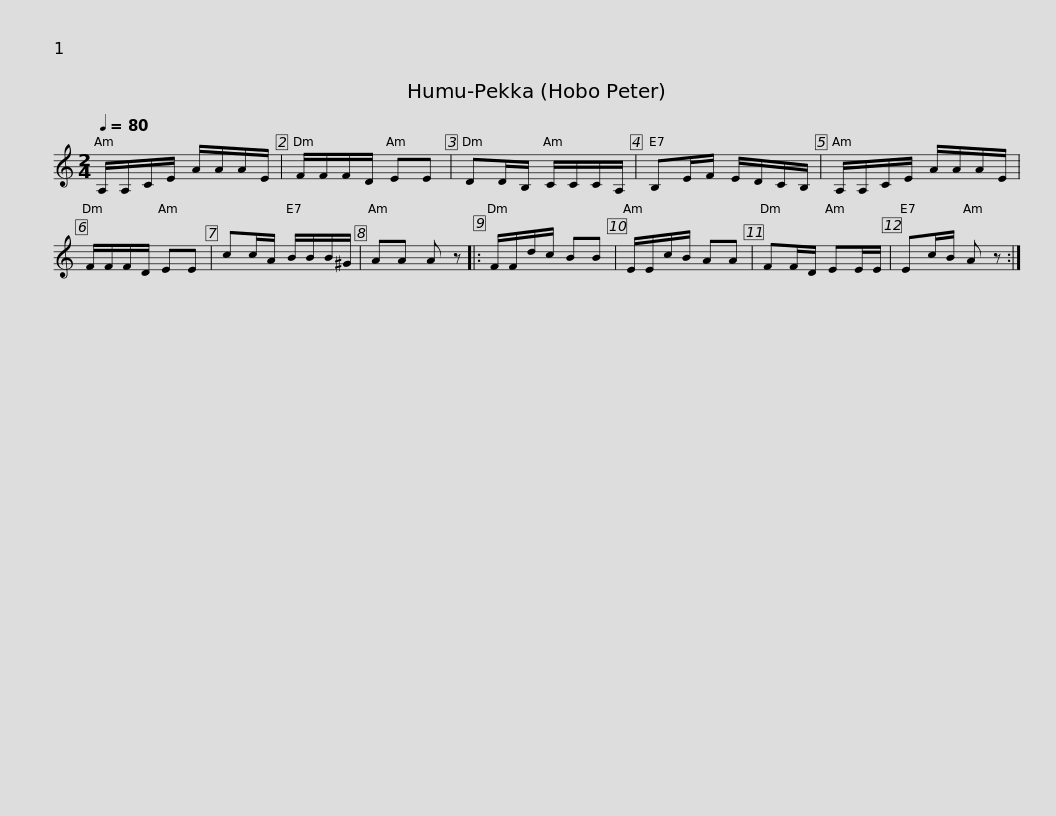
X:1
L:1/8
Q:1/4=80
M:2/4
I:linebreak $
K:C
V:1 treble
V:1
 A,/A,/C/E/ A/A/A/E/ | F/F/F/D/ EE | DD/B,/ C/C/C/A,/ | B,E/F/ E/D/C/B,/ |$ A,/A,/C/E/ A/A/A/E/ | %5
 F/F/F/D/ EE | cc/A/ B/B/B/^G/ | AA A z |:$ F/F/d/c/ BB | E/E/c/B/ AA | %10
 FF/D/ EE/E/ | Ec/B/ A z :| %12
